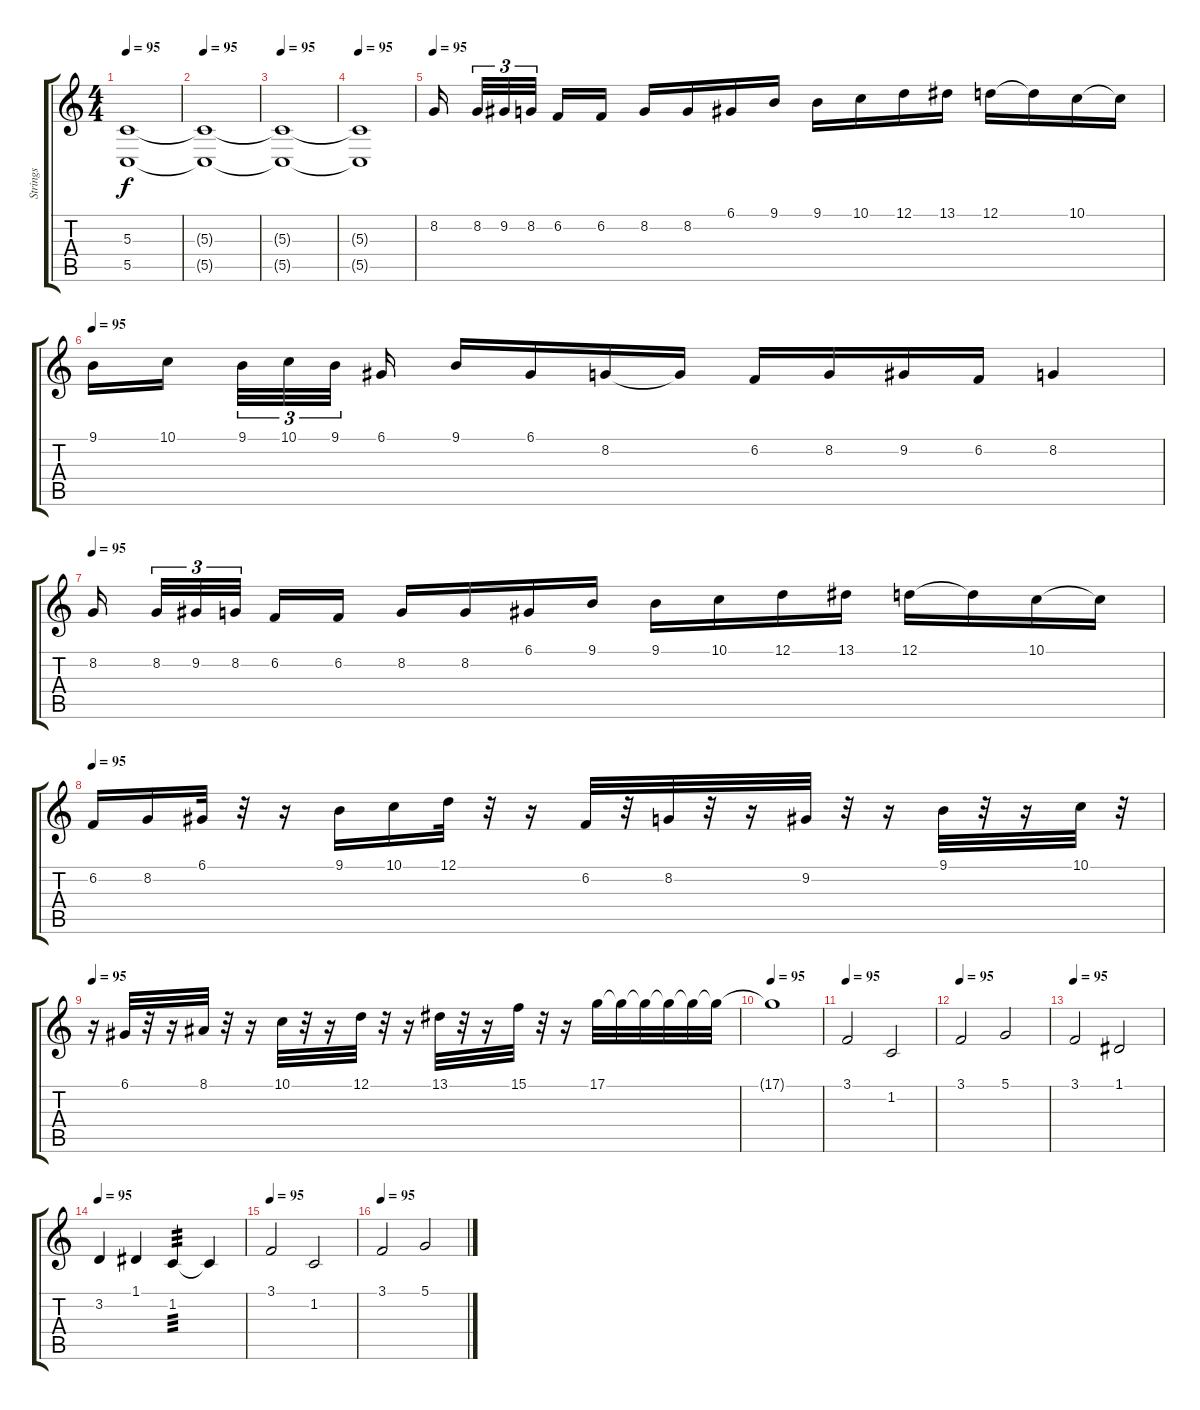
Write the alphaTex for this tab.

\track ("Strings" "Strings") {instrument stringensemble2}
\staff {score tabs}
\tuning (D4 B3 G3 C3 G2 D2) {hide}
\ts (4 4)
\tempo 95
\clef g2
\ks c
(5.3 5.5).1{dy f} |
\tempo 95
(5.3{t} 5.5{t}).1 |
\tempo 95
(5.3{t} 5.5{t}).1 |
\tempo 95
(5.3{t} 5.5{t}).1 |
\tempo 95
8.2.16 8.2.32{tu (3 2)} 9.2.32{tu (3 2)} 8.2.32{tu (3 2)} 6.2.16 6.2.16 8.2.16 8.2.16 6.1.16 9.1.16 9.1.16 10.1.16 12.1.16 13.1.16 12.1.16 12.1{t}.16 10.1.16 10.1{t}.16 |
\tempo 95
9.1.16 10.1.16 9.1.32{tu (3 2)} 10.1.32{tu (3 2)} 9.1.32{tu (3 2)} 6.1.16 9.1.16 6.1.16 8.2.16 8.2{t}.16 6.2.16 8.2.16 9.2.16 6.2.16 8.2.4 |
\tempo 95
8.2.16 8.2.32{tu (3 2)} 9.2.32{tu (3 2)} 8.2.32{tu (3 2)} 6.2.16 6.2.16 8.2.16 8.2.16 6.1.16 9.1.16 9.1.16 10.1.16 12.1.16 13.1.16 12.1.16 12.1{t}.16 10.1.16 10.1{t}.16 |
\tempo 95
6.2.16 8.2.16 6.1.32 r.32 r.16 9.1.16 10.1.16 12.1.32 r.32 r.16 6.2.32 r.32 8.2.32 r.32 r.16 9.2.32 r.32 r.16 9.1.32 r.32 r.16 10.1.32 r.32 |
\tempo 95
r.16 6.1.32 r.32 r.16 8.1.32 r.32 r.16 10.1.32 r.32 r.16 12.1.32 r.32 r.16 13.1.32 r.32 r.16 15.1.32 r.32 r.16 17.1.32 17.1{t}.32 17.1{t}.32 17.1{t}.32 17.1{t}.32 17.1{t}.32 |
\tempo 95
17.1{t}.1 |
\tempo 95
3.1.2 1.2.2 |
\tempo 95
3.1.2 5.1.2 |
\tempo 95
3.1.2 1.1.2 |
\tempo 95
3.2.4 1.1.4 1.2.4{tp 3} 1.2{t}.4 |
\tempo 95
3.1.2 1.2.2 |
\tempo 95
3.1.2 5.1.2
